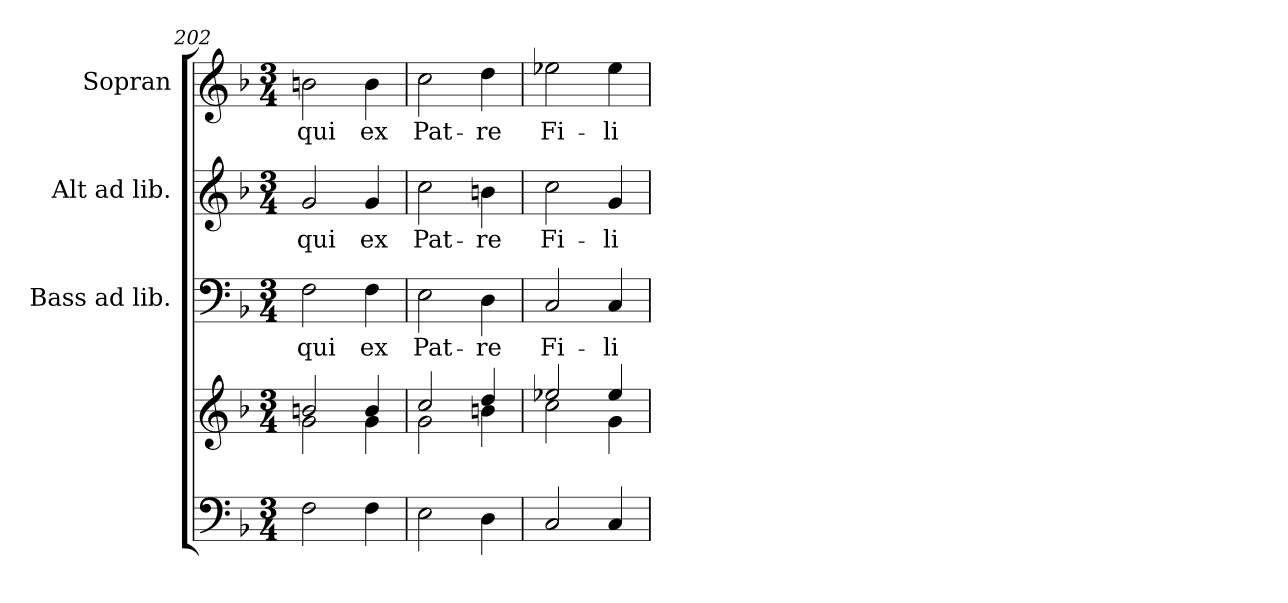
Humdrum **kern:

**kern	**kern	**kern	**text	**kern	**text	**kern	**text
*part4	*part4	*part3	*part3	*part2	*part2	*part1	*part1
*staff5	*staff4	*staff3	*staff3	*staff2	*staff2	*staff1	*staff1
*	*	*I"Bass ad lib.	*	*I"Alt ad lib.	*	*I"Sopran	*
*	*	*I'B.	*	*I'A.	*	*I'S.	*
*clefF4	*clefG2	*clefF4	*	*clefG2	*	*clefG2	*
*k[b-]	*k[b-]	*k[b-]	*	*k[b-]	*	*k[b-]	*
*F:	*F:	*F:	*	*F:	*	*F:	*
*M3/4	*M3/4	*M3/4	*	*M3/4	*	*M3/4	*
=202	=202	=202	=202	=202	=202	=202	=202
*	*^	*	*	*	*	*	*
!	!	!	!	!LO:LY:b	!	!LO:LY:b	!	!LO:LY:b
2F\	2bn/	2g\	2F\	qui	2g/	qui	2bn\	qui
!	!	!	!	!LO:LY:b	!	!LO:LY:b	!	!LO:LY:b
4F\	4b/	4g\	4F\	ex	4g/	ex	4b\	ex
=203	=203	=203	=203	=203	=203	=203	=203	=203
!	!	!	!	!LO:LY:b	!	!LO:LY:b	!	!LO:LY:b
2E\	2cc/	2g\	2E\	Pat-	2cc\	Pat-	2cc\	Pat-
!	!	!	!	!LO:LY:b	!	!LO:LY:b	!	!LO:LY:b
4D\	4dd/	4bn\	4D\	-re	4bn\	-re	4dd\	-re
=204	=204	=204	=204	=204	=204	=204	=204	=204
!	!	!	!	!LO:LY:b	!	!LO:LY:b	!	!LO:LY:b
2C/	2ee-X/	2cc\	2C/	Fi-	2cc\	Fi-	2ee-X\	Fi-
!	!	!	!	!LO:LY:b	!	!LO:LY:b	!	!LO:LY:b
4C/	4ee-/	4g\	4C/	-li-	4g/	-li-	4ee-\	-li-
*	*v	*v	*	*	*	*	*	*
=	=	=	=	=	=	=	=
*-	*-	*-	*-	*-	*-	*-	*-
